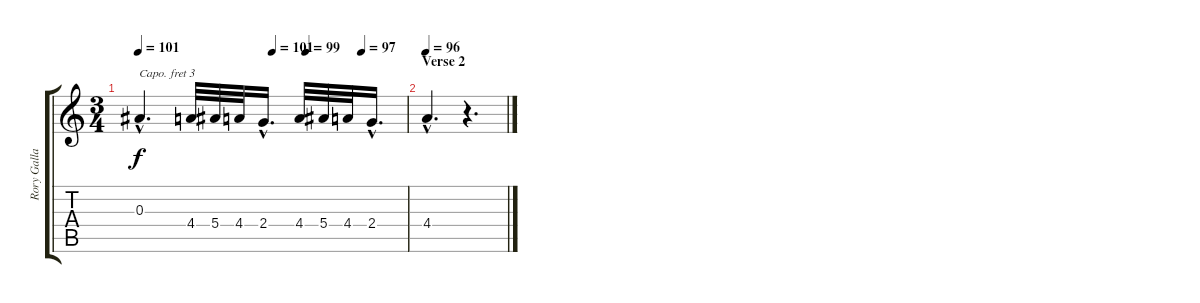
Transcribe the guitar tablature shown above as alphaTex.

\track ("Rory Gallagher Solo" "Rory Galla") {instrument acousticguitarnylon}
\staff {score tabs}
\capo 3
\tuning (E4 B3 G3 D3 A2 E2) {hide}
\ts (3 4)
\tempo 101
\tempo (101 0.5)
\tempo (99 0.625)
\tempo (97 0.8333333333333334)
\clef g2
\ks c
0.3{hac t}.4{d dy f} 4.4.32 5.4.32 4.4.32 2.4{hac}.16{d} 4.4.32 5.4.32 4.4.32 2.4{hac}.16{d} |
\section ("" "Verse 2")
\tempo 96
4.4{hac}.4{d} r.4{d}
